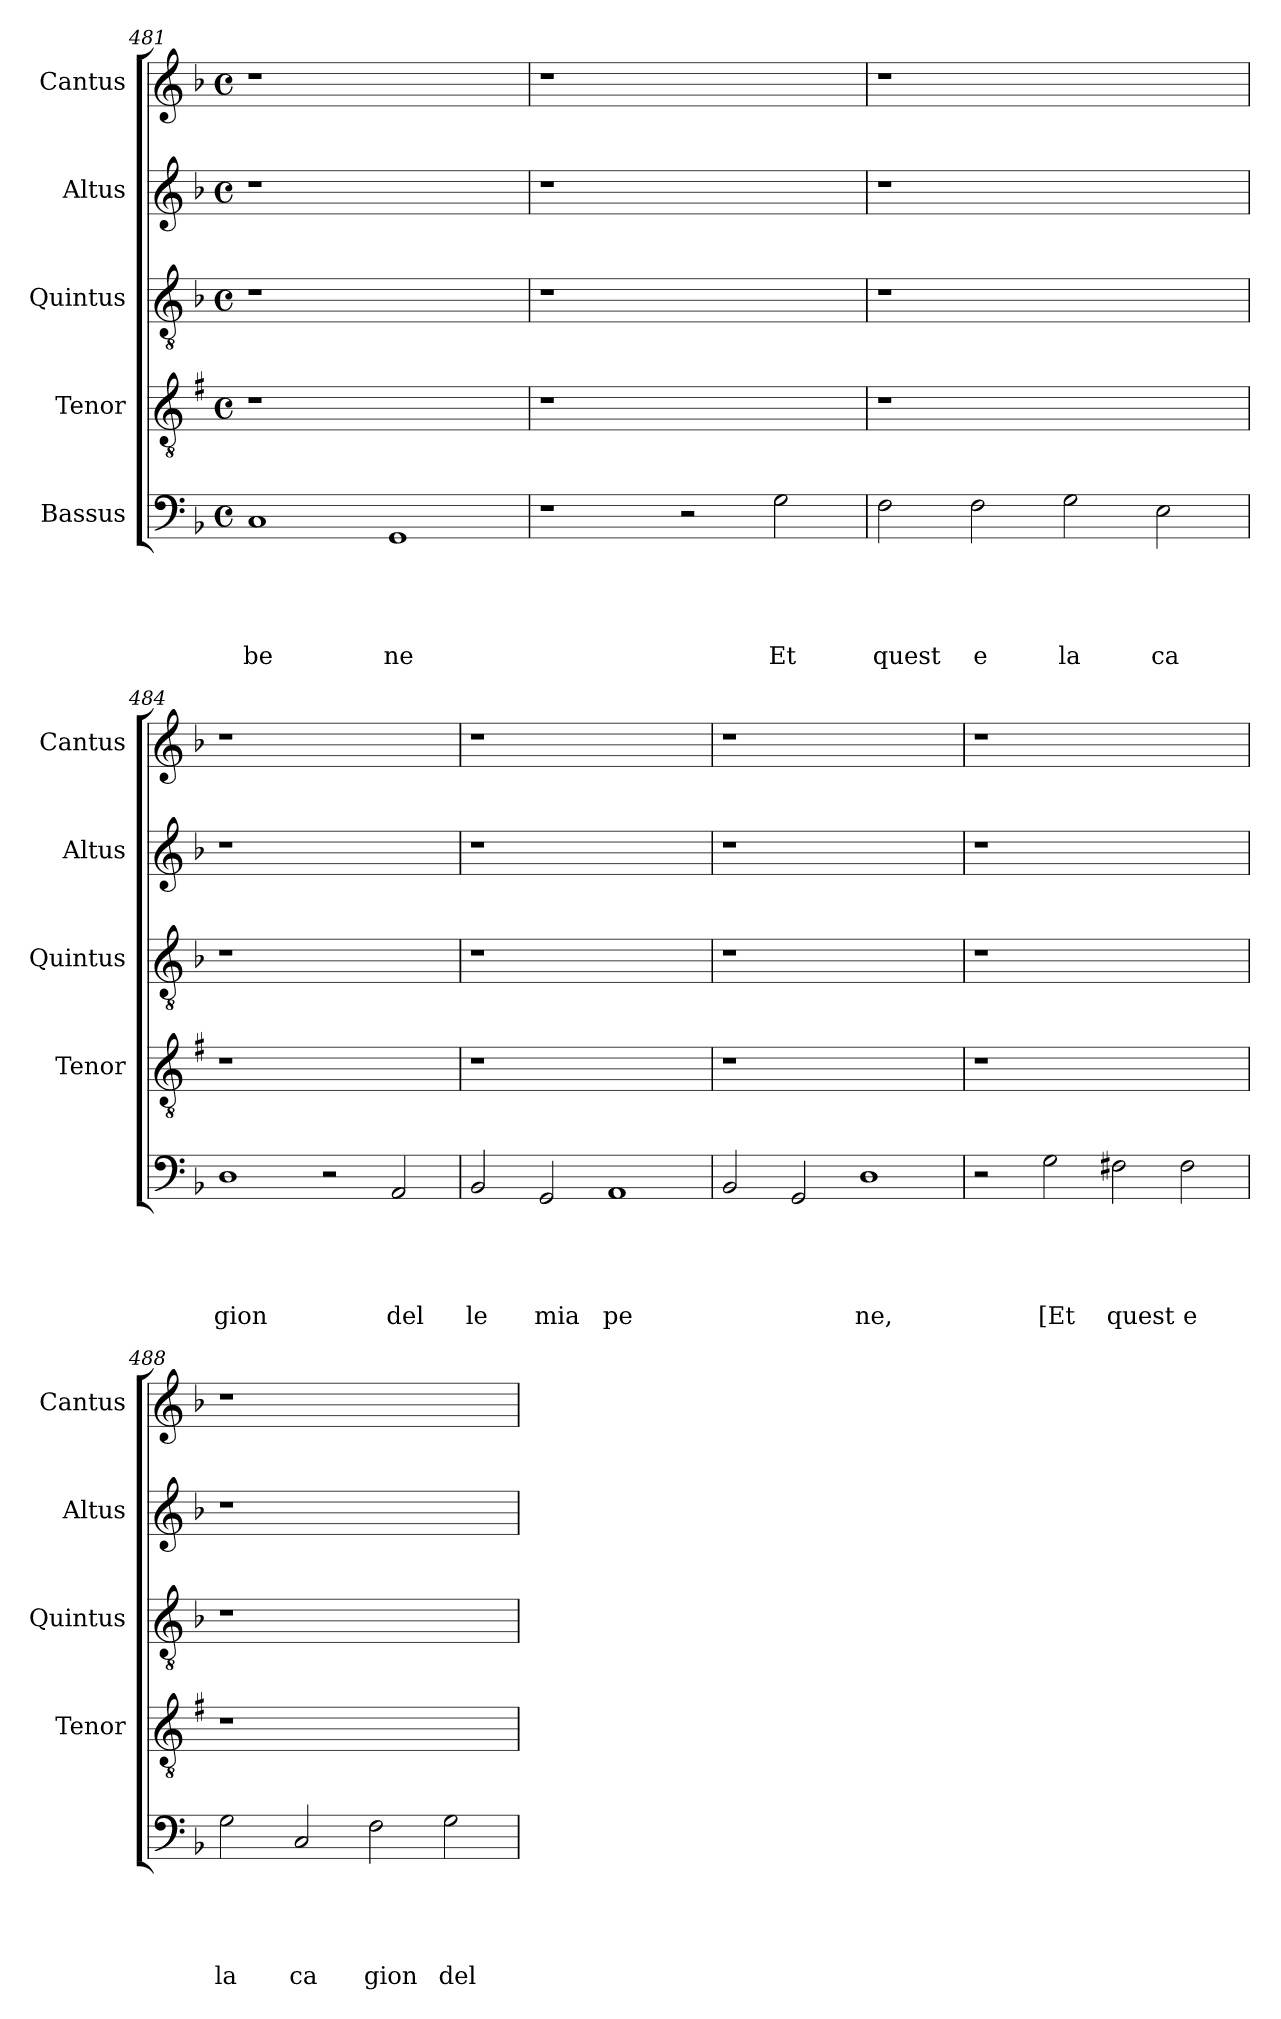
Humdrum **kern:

**kern	**text	**text	**text	**text	**text	**kern	**kern	**kern	**kern
*part5	*part5	*part5	*part5	*part5	*part5	*part4	*part3	*part2	*part1
*staff5	*staff5	*staff5	*staff5	*staff5	*staff5	*staff4	*staff3	*staff2	*staff1
*I"Bassus	*	*	*	*	*	*I"Tenor	*I"Quintus	*I"Altus	*I"Cantus
*	*	*	*	*	*	*I'Tenor	*I'Quintus	*I'Altus	*I'Cantus
*clefF4	*	*	*	*	*	*clefGv2	*clefGv2	*clefG2	*clefG2
*k[b-]	*	*	*	*	*	*k[f#]	*k[b-]	*k[b-]	*k[b-]
*F:	*	*	*	*	*	*G:	*F:	*F:	*F:
*M4/4	*	*	*	*	*	*M4/4	*M4/4	*M4/4	*M4/4
*met(c)	*	*	*	*	*	*met(c)	*met(c)	*met(c)	*met(c)
=481	=481	=481	=481	=481	=481	=481	=481	=481	=481
!	!	!	!	!	!LO:LY:b	!	!	!	!
1C	.	.	.	.	be	1r	1r	1r	1r
!	!	!	!	!	!LO:LY:b	!	!	!	!
1GG	.	.	.	.	ne	1ryy	1ryy	1ryy	1ryy
=482	=482	=482	=482	=482	=482	=482	=482	=482	=482
1r	.	.	.	.	.	1r	1r	1r	1r
2r	.	.	.	.	.	1ryy	1ryy	1ryy	1ryy
!	!	!	!	!	!LO:LY:b	!	!	!	!
2G\	.	.	.	.	Et	.	.	.	.
!!LO:PB:g=z
=483	=483	=483	=483	=483	=483	=483	=483	=483	=483
!	!	!	!	!	!LO:LY:b	!	!	!	!
2F\	.	.	.	.	quest	1r	1r	1r	1r
!	!	!	!	!	!LO:LY:b	!	!	!	!
2F\	.	.	.	.	e	.	.	.	.
!	!	!	!	!	!LO:LY:b	!	!	!	!
2G\	.	.	.	.	la	1ryy	1ryy	1ryy	1ryy
!	!	!	!	!	!LO:LY:b	!	!	!	!
2E\	.	.	.	.	ca	.	.	.	.
=484	=484	=484	=484	=484	=484	=484	=484	=484	=484
!	!	!	!	!	!LO:LY:b	!	!	!	!
1D	.	.	.	.	gion	1r	1r	1r	1r
2r	.	.	.	.	.	1ryy	1ryy	1ryy	1ryy
!	!	!	!	!	!LO:LY:b	!	!	!	!
2AA/	.	.	.	.	del	.	.	.	.
=485	=485	=485	=485	=485	=485	=485	=485	=485	=485
!	!	!	!	!	!LO:LY:b	!	!	!	!
2BB-/	.	.	.	.	le	1r	1r	1r	1r
!	!	!	!	!	!LO:LY:b	!	!	!	!
2GG/	.	.	.	.	mia	.	.	.	.
!	!	!	!	!	!LO:LY:b	!	!	!	!
1AA	.	.	.	.	pe	1ryy	1ryy	1ryy	1ryy
=486	=486	=486	=486	=486	=486	=486	=486	=486	=486
2BB-/	.	.	.	.	.	1r	1r	1r	1r
2GG/	.	.	.	.	.	.	.	.	.
!	!	!	!	!	!LO:LY:b	!	!	!	!
1D	.	.	.	.	ne,	1ryy	1ryy	1ryy	1ryy
=487	=487	=487	=487	=487	=487	=487	=487	=487	=487
2r	.	.	.	.	.	1r	1r	1r	1r
!	!	!	!	!	!LO:LY:b	!	!	!	!
2G\	.	.	.	.	[Et	.	.	.	.
!	!	!	!	!	!LO:LY:b	!	!	!	!
2F#X\	.	.	.	.	quest	1ryy	1ryy	1ryy	1ryy
!	!	!	!	!	!LO:LY:b	!	!	!	!
2F#\	.	.	.	.	e	.	.	.	.
=488	=488	=488	=488	=488	=488	=488	=488	=488	=488
!	!	!	!	!	!LO:LY:b	!	!	!	!
2G\	.	.	.	.	la	1r	1r	1r	1r
!	!	!	!	!	!LO:LY:b	!	!	!	!
2C/	.	.	.	.	ca	.	.	.	.
!	!	!	!	!	!LO:LY:b	!	!	!	!
2F\	.	.	.	.	gion	1ryy	1ryy	1ryy	1ryy
!	!	!	!	!	!LO:LY:b	!	!	!	!
2G\	.	.	.	.	del	.	.	.	.
=	=	=	=	=	=	=	=	=	=
*-	*-	*-	*-	*-	*-	*-	*-	*-	*-
